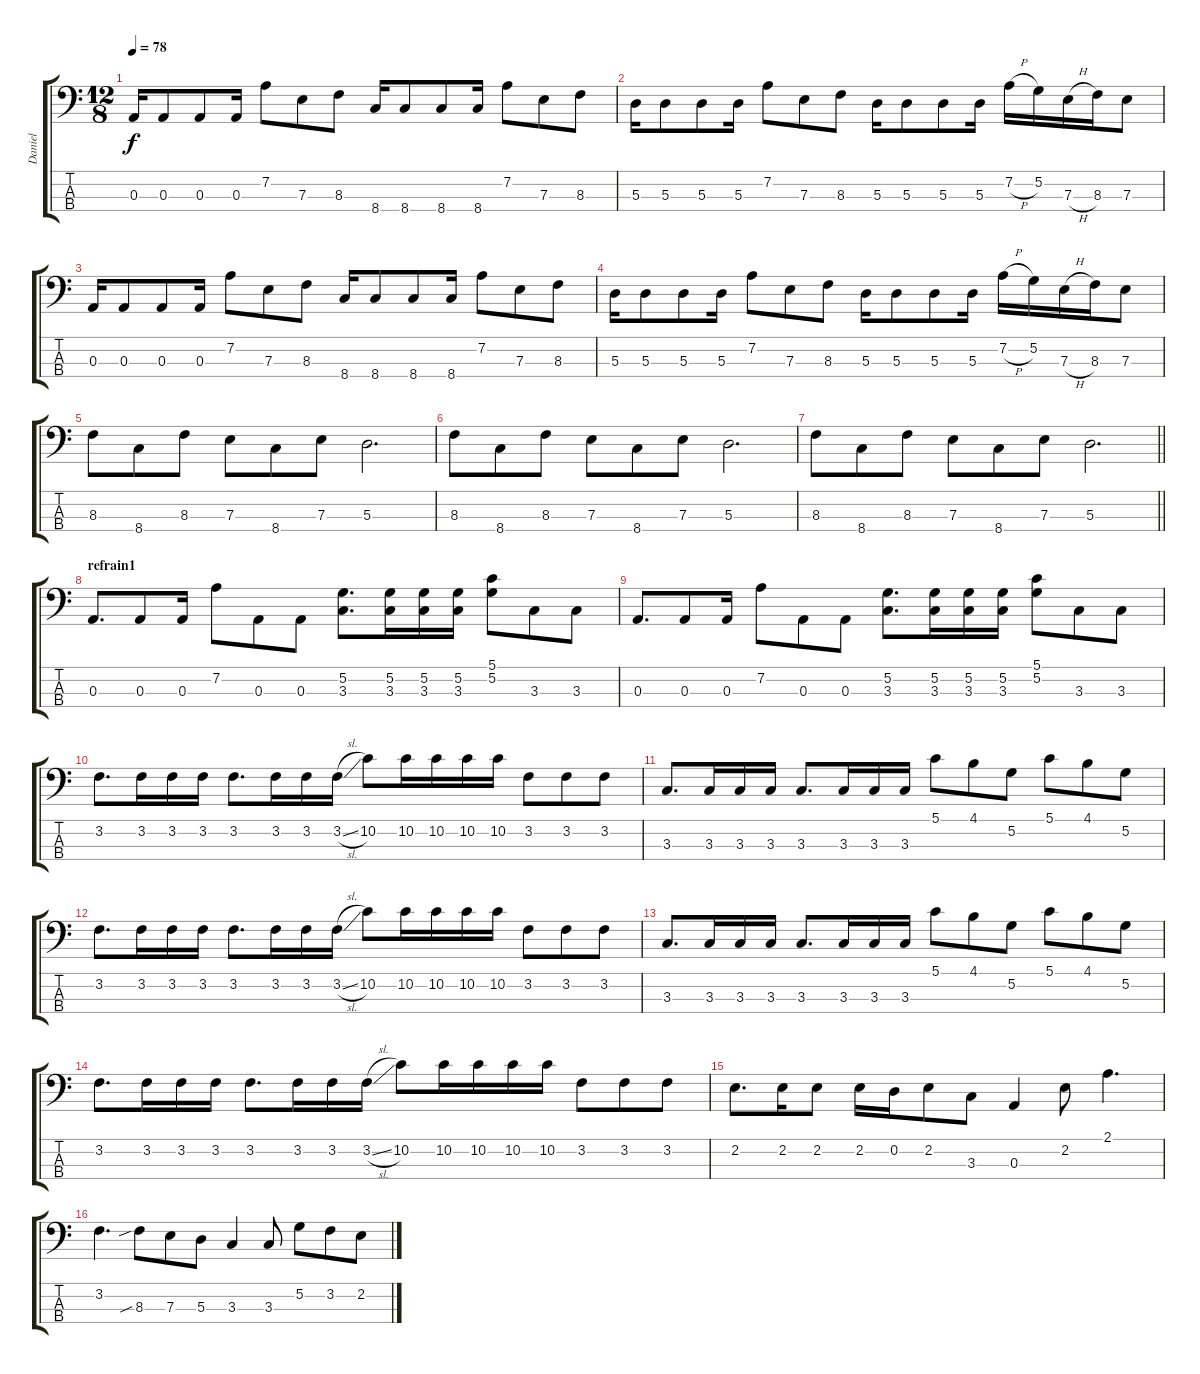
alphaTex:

\track ("Daniel" "Daniel") {instrument electricbasspick}
\staff {score tabs}
\tuning (G2 D2 A1 E1) {hide}
\ts (12 8)
\tempo 78
\clef f4
\ks c
0.3.16{dy f} 0.3.8 0.3.8 0.3.16 7.2.8 7.3.8 8.3.8 8.4.16 8.4.8 8.4.8 8.4.16 7.2.8 7.3.8 8.3.8 |
5.3.16 5.3.8 5.3.8 5.3.16 7.2.8 7.3.8 8.3.8 5.3.16 5.3.8 5.3.8 5.3.16 7.2{h}.16 5.2.16 7.3{h}.16 8.3.16 7.3.8 |
0.3.16 0.3.8 0.3.8 0.3.16 7.2.8 7.3.8 8.3.8 8.4.16 8.4.8 8.4.8 8.4.16 7.2.8 7.3.8 8.3.8 |
5.3.16 5.3.8 5.3.8 5.3.16 7.2.8 7.3.8 8.3.8 5.3.16 5.3.8 5.3.8 5.3.16 7.2{h}.16 5.2.16 7.3{h}.16 8.3.16 7.3.8 |
8.3.8 8.4.8 8.3.8 7.3.8 8.4.8 7.3.8 5.3.2{d} |
8.3.8 8.4.8 8.3.8 7.3.8 8.4.8 7.3.8 5.3.2{d} |
\barLineRight lightlight
8.3.8 8.4.8 8.3.8 7.3.8 8.4.8 7.3.8 5.3.2{d} |
\section ("" "refrain1")
0.3.8{d} 0.3.8 0.3.16 7.2.8 0.3.8 0.3.8 (5.2 3.3).8{d} (5.2 3.3).16 (5.2 3.3).16 (5.2 3.3).16 (5.1 5.2).8 3.3.8 3.3.8 |
0.3.8{d} 0.3.8 0.3.16 7.2.8 0.3.8 0.3.8 (5.2 3.3).8{d} (5.2 3.3).16 (5.2 3.3).16 (5.2 3.3).16 (5.1 5.2).8 3.3.8 3.3.8 |
3.2.8{d} 3.2.16 3.2.16 3.2.16 3.2.8{d} 3.2.16 3.2.16 3.2{sl}.16 10.2.8 10.2.16 10.2.16 10.2.16 10.2.16 3.2.8 3.2.8 3.2.8 |
3.3.8{d} 3.3.16 3.3.16 3.3.16 3.3.8{d} 3.3.16 3.3.16 3.3.16 5.1.8 4.1.8 5.2.8 5.1.8 4.1.8 5.2.8 |
3.2.8{d} 3.2.16 3.2.16 3.2.16 3.2.8{d} 3.2.16 3.2.16 3.2{sl}.16 10.2.8 10.2.16 10.2.16 10.2.16 10.2.16 3.2.8 3.2.8 3.2.8 |
3.3.8{d} 3.3.16 3.3.16 3.3.16 3.3.8{d} 3.3.16 3.3.16 3.3.16 5.1.8 4.1.8 5.2.8 5.1.8 4.1.8 5.2.8 |
3.2.8{d} 3.2.16 3.2.16 3.2.16 3.2.8{d} 3.2.16 3.2.16 3.2{sl}.16 10.2.8 10.2.16 10.2.16 10.2.16 10.2.16 3.2.8 3.2.8 3.2.8 |
2.2.8{d} 2.2.16 2.2.8 2.2.16 0.2.16 2.2.8 3.3.8 0.3.4 2.2.8 2.1.4{d} |
3.2.4{d} 8.3{sib}.8 7.3.8 5.3.8 3.3.4 3.3.8 5.2.8 3.2.8 2.2.8
